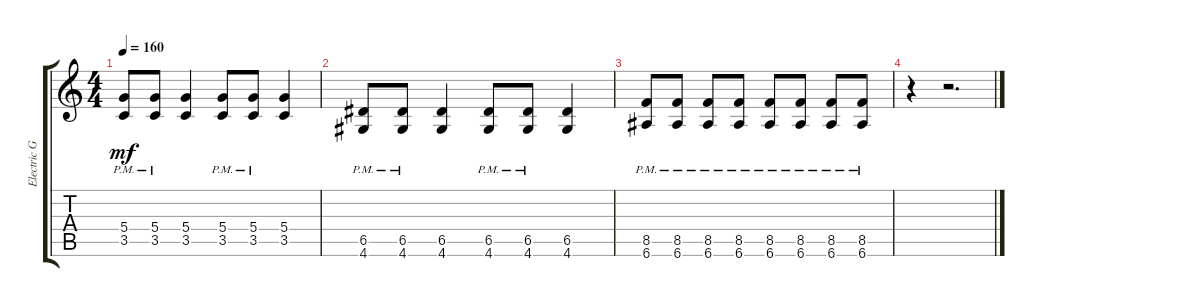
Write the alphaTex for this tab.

\track ("Electric Guitar" "Electric G") {instrument distortionguitar}
\staff {score tabs}
\tuning (E4 B3 G3 D3 A2 E2) {hide}
\ts (4 4)
\tempo 160
\clef g2
\ks c
(5.4{pm} 3.5{pm}).8{dy mf} (5.4{pm} 3.5{pm}).8 (5.4 3.5).4 (5.4{pm} 3.5{pm}).8 (5.4{pm} 3.5{pm}).8 (5.4 3.5).4 |
(6.5{pm} 4.6{pm}).8 (6.5{pm} 4.6{pm}).8 (6.5 4.6).4 (6.5{pm} 4.6{pm}).8 (6.5{pm} 4.6{pm}).8 (6.5 4.6).4 |
(8.5{pm} 6.6{pm}).8 (8.5{pm} 6.6{pm}).8 (8.5{pm} 6.6{pm}).8 (8.5{pm} 6.6{pm}).8 (8.5{pm} 6.6{pm}).8 (8.5{pm} 6.6{pm}).8 (8.5{pm} 6.6{pm}).8 (8.5 6.6{pm}).8 |
r.4 r.2{d}
